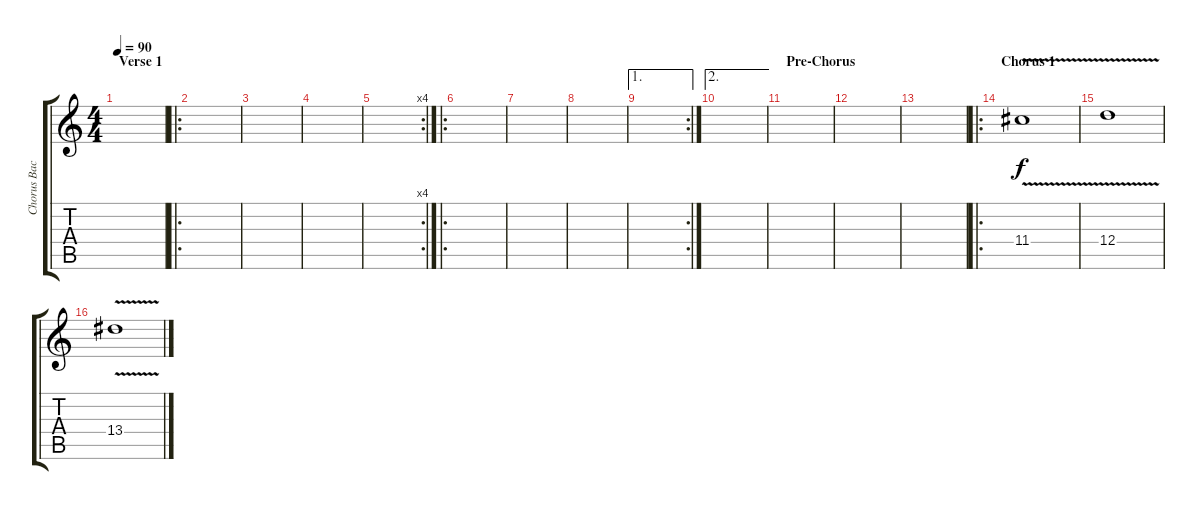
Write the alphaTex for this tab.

\track ("Chorus Backup" "Chorus Bac") {instrument distortionguitar}
\staff {score tabs}
\tuning (E4 B3 G3 D3 A2 E2) {hide}
\ts (4 4)
\section ("" "Verse 1")
\tempo 90
\clef g2
\ks c
|
\ro
|
|
|
\rc 4
|
\ro
|
|
|
\ae 1
\rc 2
|
\ae 2
|
\section ("" "Pre-Chorus")
|
|
|
\ro
\section ("" "Chorus 1")
11.4{v}.1 |
12.4{v}.1 |
13.4{v}.1
